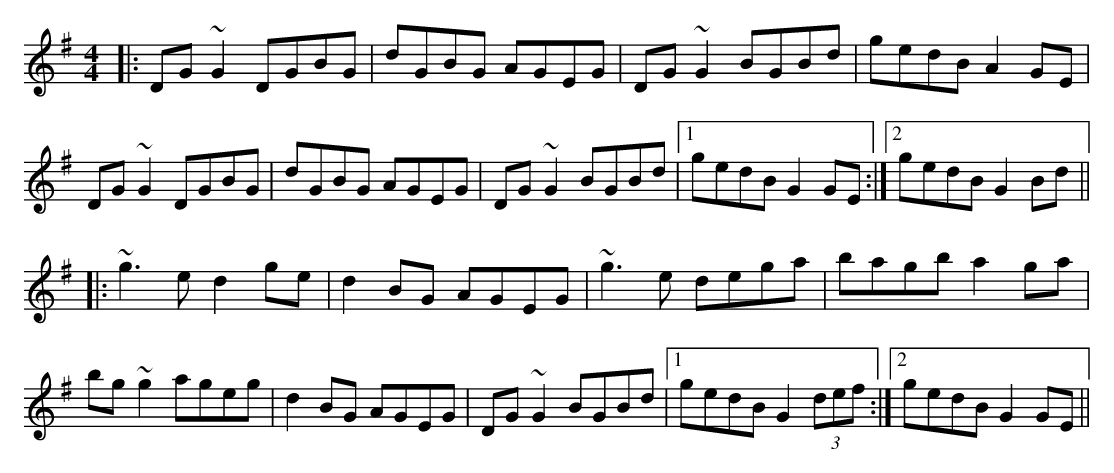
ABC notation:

X:1
M:4/4
K:G
|:DG~G2 DGBG|dGBG AGEG|DG~G2 BGBd|gedB A2GE|
DG~G2 DGBG|dGBG AGEG|DG~G2 BGBd|1 gedB G2GE:|2 gedB G2 Bd||
|:~g3e d2ge|d2BG AGEG|~g3e dega|bagb a2ga|
bg~g2 ageg|d2BG AGEG|DG~G2 BGBd|1 gedB G2 (3def:|2 gedB G2GE||
